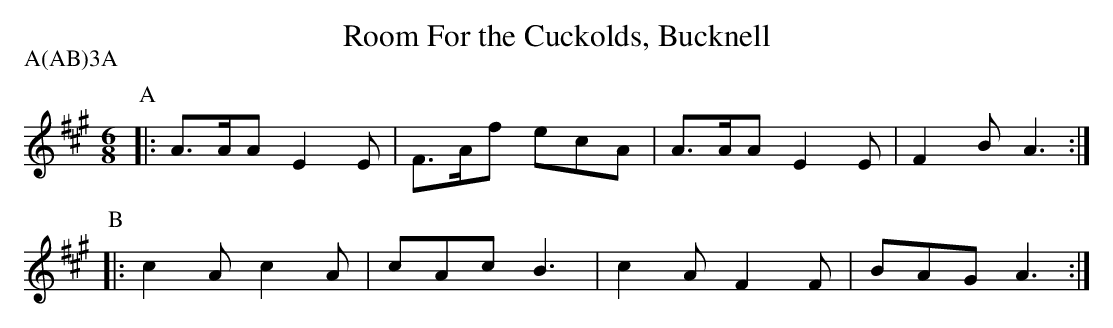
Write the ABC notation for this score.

X:1
T:Room For the Cuckolds, Bucknell
M:6/8
L:1/8
P:A(AB)3A
K:A
P:A
|:A>AA E2E|F>Af ecA|A>AA E2E|F2B A3:|
P:B
|:c2A  c2A|cAc  B3 |c2A  F2F|BAG A3:|
